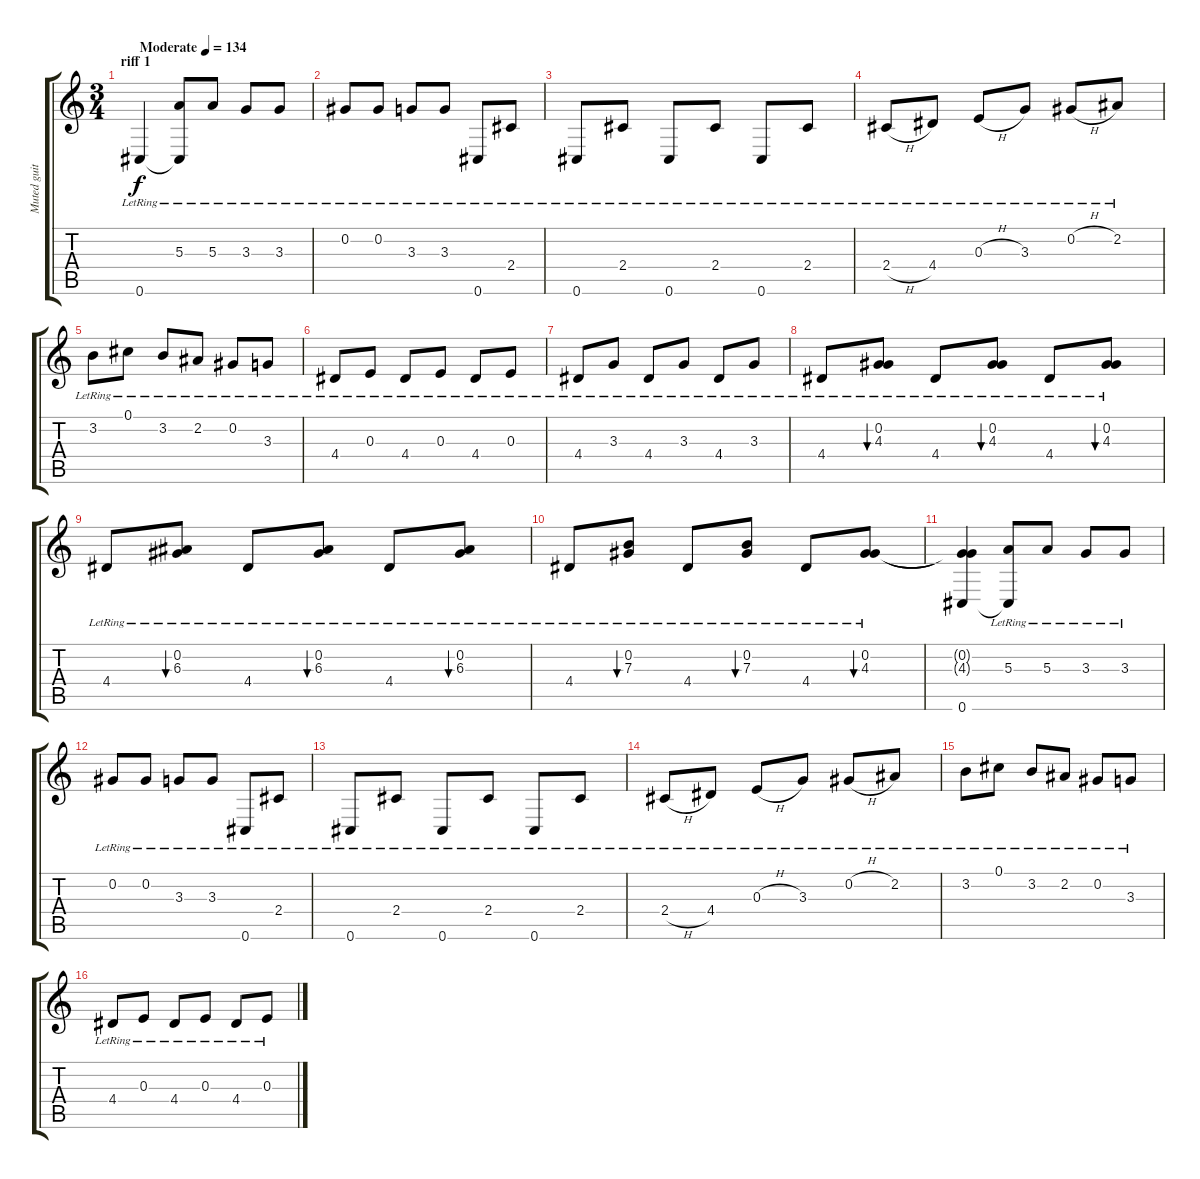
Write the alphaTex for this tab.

\track ("Muted guitar" "Muted guit") {instrument electricguitarmuted}
\staff {score tabs}
\tuning (Db4 Ab3 E3 B2 Gb2 Db2) {hide}
\ts (3 4)
\section ("" "riff 1")
\tempo (134 "Moderate")
\clef g2
\ks c
0.6{lr}.4{txt "" dy f instrument electricguitarmuted} (5.3{lr} 0.6{t}).8 5.3{lr}.8 3.3{lr}.8 3.3{lr}.8 |
0.2{lr}.8 0.2{lr}.8 3.3{lr}.8 3.3{lr}.8 0.6{lr}.8 2.4{lr}.8 |
0.6{lr}.8 2.4{lr}.8 0.6{lr}.8 2.4{lr}.8 0.6{lr}.8 2.4{lr}.8 |
2.4{h lr}.8 4.4{lr}.8 0.3{h lr}.8 3.3{lr}.8 0.2{h lr}.8 2.2{lr}.8 |
3.2{lr}.8 0.1{lr}.8 3.2{lr}.8 2.2{lr}.8 0.2{lr}.8 3.3{lr}.8 |
4.4{lr}.8 0.3{lr}.8 4.4{lr}.8 0.3{lr}.8 4.4{lr}.8 0.3{lr}.8 |
4.4{lr}.8 3.3{lr}.8 4.4{lr}.8 3.3{lr}.8 4.4{lr}.8 3.3{lr}.8 |
4.4{lr}.8 (0.2{lr} 4.3{lr}).8{bu 60} 4.4{lr}.8 (0.2{lr} 4.3{lr}).8{bu 120} 4.4{lr}.8 (0.2{lr} 4.3{lr}).8{bu 240} |
4.4{lr}.8 (0.2{lr} 6.3{lr}).8{bu 240} 4.4{lr}.8 (0.2{lr} 6.3{lr}).8{bu 240} 4.4{lr}.8 (0.2{lr} 6.3{lr}).8{bu 240} |
4.4{lr}.8 (0.2{lr} 7.3{lr}).8{bu 240} 4.4{lr}.8 (0.2{lr} 7.3{lr}).8{bu 240} 4.4{lr}.8 (0.2{lr} 4.3{lr}).8{bu 240} |
(0.2{t} 4.3{t} 0.6).4 (5.3{lr} 0.6{t}).8 5.3{lr}.8 3.3{lr}.8 3.3{lr}.8 |
0.2{lr}.8 0.2{lr}.8 3.3{lr}.8 3.3{lr}.8 0.6{lr}.8 2.4{lr}.8 |
0.6{lr}.8 2.4{lr}.8 0.6{lr}.8 2.4{lr}.8 0.6{lr}.8 2.4{lr}.8 |
2.4{h lr}.8 4.4{lr}.8 0.3{h lr}.8 3.3{lr}.8 0.2{h lr}.8 2.2{lr}.8 |
3.2{lr}.8 0.1{lr}.8 3.2{lr}.8 2.2{lr}.8 0.2{lr}.8 3.3{lr}.8 |
4.4{lr}.8 0.3{lr}.8 4.4{lr}.8 0.3{lr}.8 4.4{lr}.8 0.3{lr}.8
